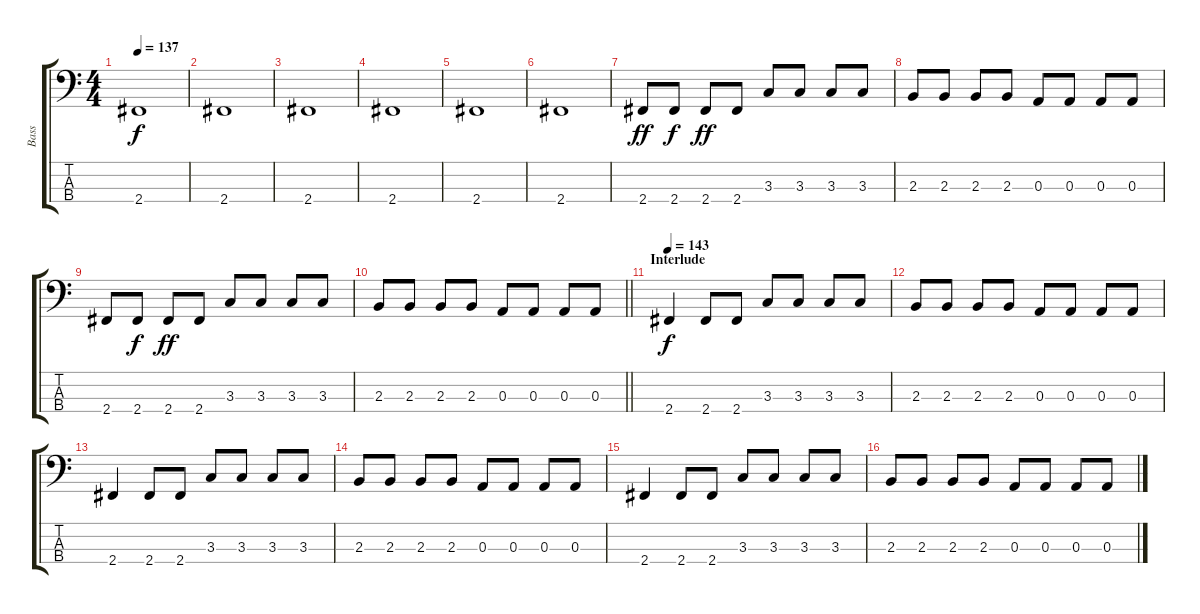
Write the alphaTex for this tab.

\track ("Bass" "Bass") {instrument electricbasspick}
\staff {score tabs}
\tuning (G2 D2 A1 E1) {hide}
\ts (4 4)
\tempo 137
\clef f4
\ks c
2.4.1{dy f} |
2.4.1 |
2.4.1 |
2.4.1 |
2.4.1 |
2.4.1 |
2.4.8{dy ff} 2.4.8{dy f} 2.4.8{dy ff} 2.4.8 3.3.8 3.3.8 3.3.8 3.3.8 |
2.3.8 2.3.8 2.3.8 2.3.8 0.3.8 0.3.8 0.3.8 0.3.8 |
2.4.8 2.4.8{dy f} 2.4.8{dy ff} 2.4.8 3.3.8 3.3.8 3.3.8 3.3.8 |
\barLineRight lightlight
2.3.8 2.3.8 2.3.8 2.3.8 0.3.8 0.3.8 0.3.8 0.3.8 |
\section ("" "Interlude")
\tempo 143
2.4.4{dy f} 2.4.8 2.4.8 3.3.8 3.3.8 3.3.8 3.3.8 |
2.3.8 2.3.8 2.3.8 2.3.8 0.3.8 0.3.8 0.3.8 0.3.8 |
2.4.4 2.4.8 2.4.8 3.3.8 3.3.8 3.3.8 3.3.8 |
2.3.8 2.3.8 2.3.8 2.3.8 0.3.8 0.3.8 0.3.8 0.3.8 |
2.4.4 2.4.8 2.4.8 3.3.8 3.3.8 3.3.8 3.3.8 |
2.3.8 2.3.8 2.3.8 2.3.8 0.3.8 0.3.8 0.3.8 0.3.8
